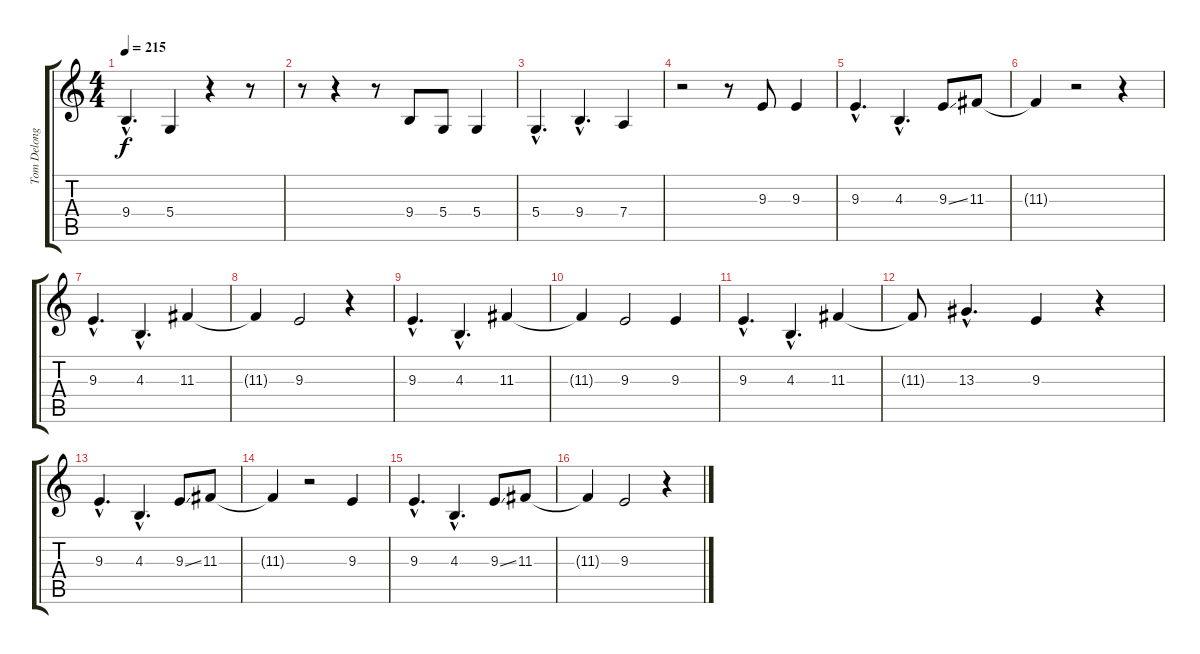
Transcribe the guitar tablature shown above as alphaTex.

\track ("Tom Delonge (Vocals)" "Tom Delong") {instrument lead6voice}
\staff {score tabs}
\tuning (E4 B3 G3 D3 A2 E2) {hide}
\ts (4 4)
\tempo 215
\clef g2
\ks c
9.4{hac}.4{d dy f} 5.4.4 r.4 r.8 |
r.8 r.4 r.8 9.4.8 5.4.8 5.4.4 |
5.4{hac}.4{d} 9.4{hac}.4{d} 7.4.4 |
r.2 r.8 9.3.8 9.3.4 |
9.3{hac}.4{d} 4.3{hac}.4{d} 9.3{ss}.8 11.3.8 |
11.3{t}.4 r.2 r.4 |
9.3{hac}.4{d} 4.3{hac}.4{d} 11.3.4 |
11.3{t}.4 9.3.2 r.4 |
9.3{hac}.4{d} 4.3{hac}.4{d} 11.3.4 |
11.3{t}.4 9.3.2 9.3.4 |
9.3{hac}.4{d} 4.3{hac}.4{d} 11.3.4 |
11.3{t}.8 13.3{hac}.4{d} 9.3.4 r.4 |
9.3{hac}.4{d} 4.3{hac}.4{d} 9.3{ss}.8 11.3.8 |
11.3{t}.4 r.2 9.3.4 |
9.3{hac}.4{d} 4.3{hac}.4{d} 9.3{ss}.8 11.3.8 |
11.3{t}.4 9.3.2 r.4
